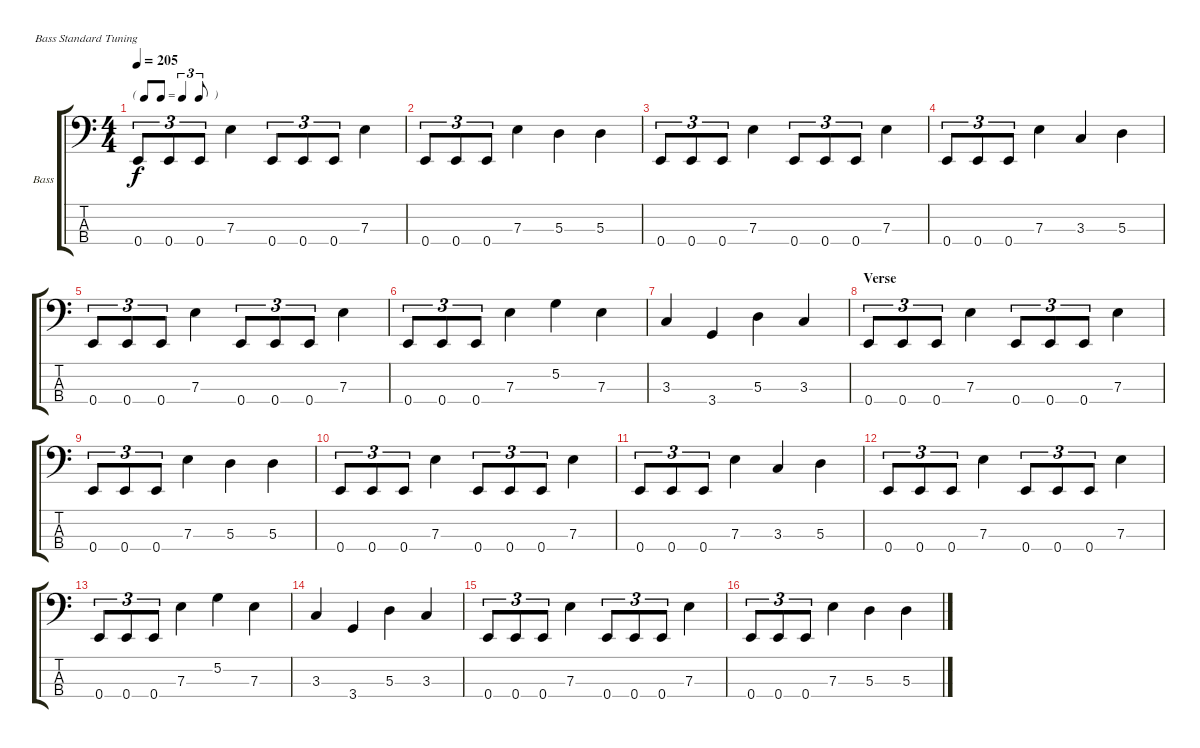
\bracketExtendMode groupsimilarinstruments
\firstSystemTrackNameOrientation horizontal
\otherSystemsTrackNameOrientation horizontal
\track ("Bass" "Bass") {instrument electricbassfinger}
\staff {score tabs}
\tuning (G2 D2 A1 E1)
\ts (4 4)
\tf triplet8th
\tempo 205
\clef f4
\ks c
0.4.8{tu (3 2) dy f} 0.4.8{tu (3 2)} 0.4.8{tu (3 2)} 7.3.4 0.4.8{tu (3 2)} 0.4.8{tu (3 2)} 0.4.8{tu (3 2)} 7.3.4 |
0.4.8{tu (3 2)} 0.4.8{tu (3 2)} 0.4.8{tu (3 2)} 7.3.4 5.3.4 5.3.4 |
0.4.8{tu (3 2)} 0.4.8{tu (3 2)} 0.4.8{tu (3 2)} 7.3.4 0.4.8{tu (3 2)} 0.4.8{tu (3 2)} 0.4.8{tu (3 2)} 7.3.4 |
0.4.8{tu (3 2)} 0.4.8{tu (3 2)} 0.4.8{tu (3 2)} 7.3.4 3.3.4 5.3.4 |
0.4.8{tu (3 2)} 0.4.8{tu (3 2)} 0.4.8{tu (3 2)} 7.3.4 0.4.8{tu (3 2)} 0.4.8{tu (3 2)} 0.4.8{tu (3 2)} 7.3.4 |
0.4.8{tu (3 2)} 0.4.8{tu (3 2)} 0.4.8{tu (3 2)} 7.3.4 5.2.4 7.3.4 |
3.3.4 3.4.4 5.3.4 3.3.4 |
\section ("" "Verse")
0.4.8{tu (3 2)} 0.4.8{tu (3 2)} 0.4.8{tu (3 2)} 7.3.4 0.4.8{tu (3 2)} 0.4.8{tu (3 2)} 0.4.8{tu (3 2)} 7.3.4 |
0.4.8{tu (3 2)} 0.4.8{tu (3 2)} 0.4.8{tu (3 2)} 7.3.4 5.3.4 5.3.4 |
0.4.8{tu (3 2)} 0.4.8{tu (3 2)} 0.4.8{tu (3 2)} 7.3.4 0.4.8{tu (3 2)} 0.4.8{tu (3 2)} 0.4.8{tu (3 2)} 7.3.4 |
0.4.8{tu (3 2)} 0.4.8{tu (3 2)} 0.4.8{tu (3 2)} 7.3.4 3.3.4 5.3.4 |
0.4.8{tu (3 2)} 0.4.8{tu (3 2)} 0.4.8{tu (3 2)} 7.3.4 0.4.8{tu (3 2)} 0.4.8{tu (3 2)} 0.4.8{tu (3 2)} 7.3.4 |
0.4.8{tu (3 2)} 0.4.8{tu (3 2)} 0.4.8{tu (3 2)} 7.3.4 5.2.4 7.3.4 |
3.3.4 3.4.4 5.3.4 3.3.4 |
0.4.8{tu (3 2)} 0.4.8{tu (3 2)} 0.4.8{tu (3 2)} 7.3.4 0.4.8{tu (3 2)} 0.4.8{tu (3 2)} 0.4.8{tu (3 2)} 7.3.4 |
0.4.8{tu (3 2)} 0.4.8{tu (3 2)} 0.4.8{tu (3 2)} 7.3.4 5.3.4 5.3.4
